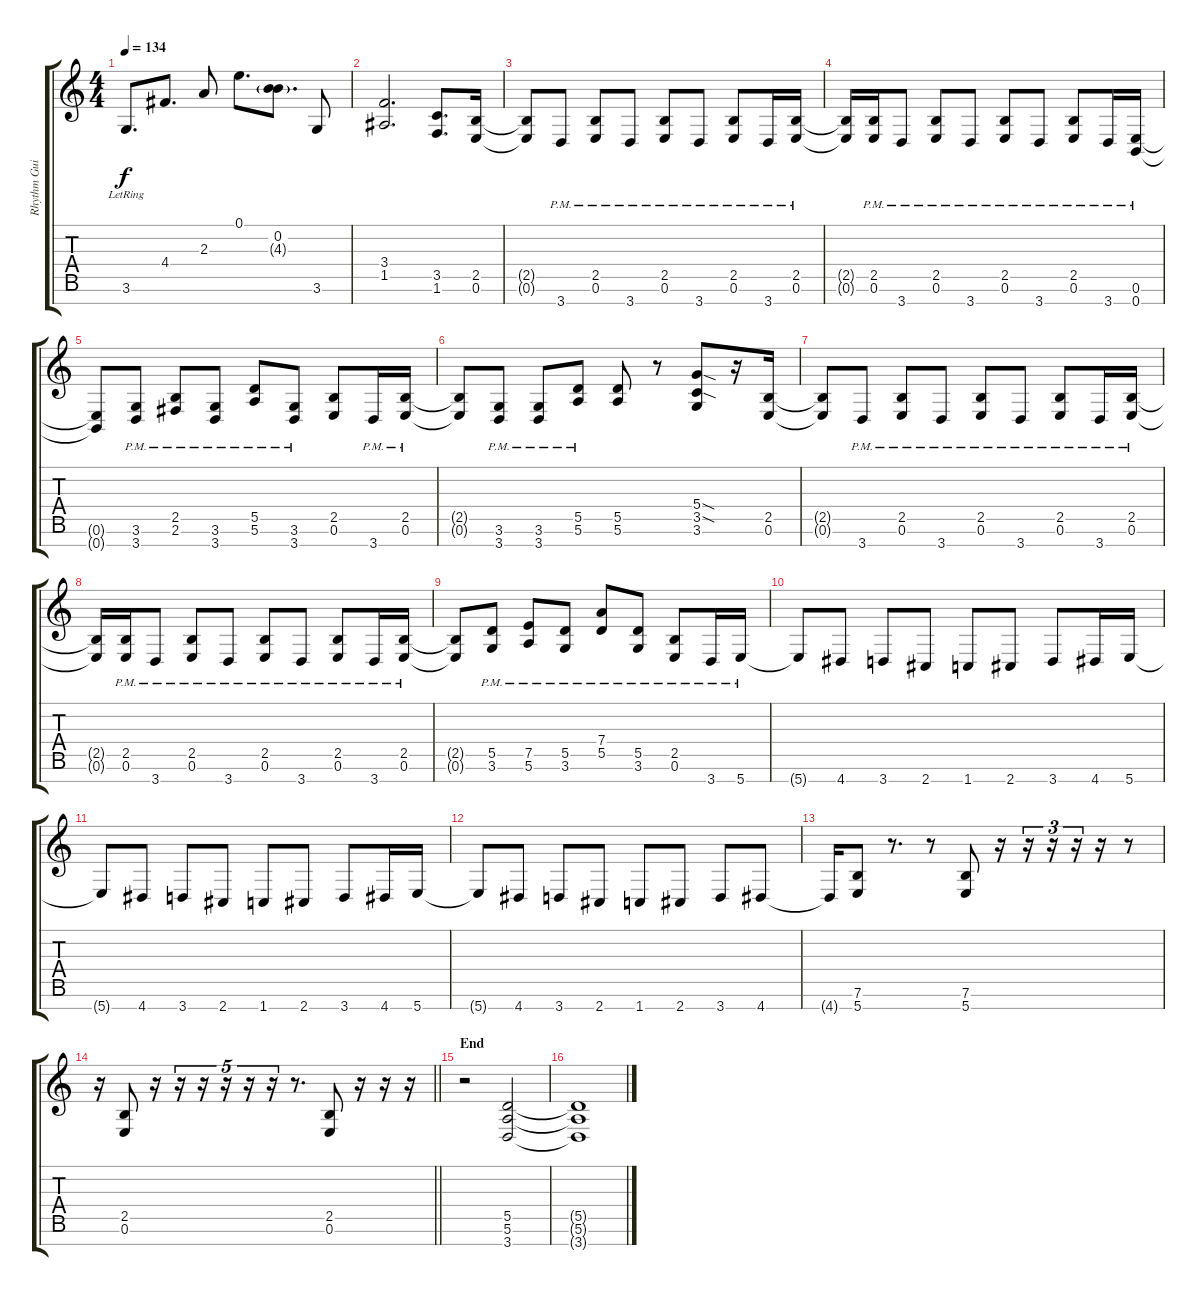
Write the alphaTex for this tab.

\track ("Rhythm Guitar" "Rhythm Gui") {instrument overdrivenguitar}
\staff {score tabs}
\tuning (E4 B3 G3 D3 A2 E2 B1) {hide}
\ts (4 4)
\tempo 134
\clef g2
\ks c
3.6{lr}.8{d dy f} 4.4.8{d} 2.3.8 0.1.8{d} (0.2 4.3{g}).8{d} 3.6.8 |
(3.4 1.5).2{d} (3.5 1.6).8{d} (2.5 0.6).16 |
(2.5{t} 0.6{t}).8 3.7{pm}.8 (2.5{pm} 0.6{pm}).8 3.7{pm}.8 (2.5{pm} 0.6{pm}).8 3.7{pm}.8 (2.5{pm} 0.6{pm}).8 3.7{pm}.16 (2.5{pm} 0.6{pm}).16 |
(2.5{t} 0.6{t}).16 (2.5{pm} 0.6{pm}).16 3.7{pm}.8 (2.5{pm} 0.6{pm}).8 3.7{pm}.8 (2.5{pm} 0.6{pm}).8 3.7{pm}.8 (2.5{pm} 0.6{pm}).8 3.7{pm}.16 (0.6{pm} 0.7{pm}).16 |
(0.6{t} 0.7{t}).8 (3.6{pm} 3.7{pm}).8 (2.5{pm} 2.6{pm}).8 (3.6{pm} 3.7{pm}).8 (5.5{pm} 5.6{pm}).8 (3.6{pm} 3.7{pm}).8 (2.5 0.6).8 3.7{pm}.16 (2.5{pm} 0.6{pm}).16 |
(2.5{t} 0.6{t}).8 (3.6{pm} 3.7{pm}).8 (3.6{pm} 3.7{pm}).8 (5.5{pm} 5.6{pm}).8 (5.5 5.6).8 r.8 (5.4{sod} 3.5{sod} 3.6).8 r.16 (2.5 0.6).16 |
(2.5{t} 0.6{t}).8 3.7{pm}.8 (2.5{pm} 0.6{pm}).8 3.7{pm}.8 (2.5{pm} 0.6{pm}).8 3.7{pm}.8 (2.5{pm} 0.6{pm}).8 3.7{pm}.16 (2.5{pm} 0.6{pm}).16 |
(2.5{t} 0.6{t}).16 (2.5{pm} 0.6{pm}).16 3.7{pm}.8 (2.5{pm} 0.6{pm}).8 3.7{pm}.8 (2.5{pm} 0.6{pm}).8 3.7{pm}.8 (2.5{pm} 0.6{pm}).8 3.7{pm}.16 (2.5{pm} 0.6{pm}).16 |
(2.5{t} 0.6{t}).8 (5.5 3.6{pm}).8 (7.5 5.6{pm}).8 (5.5{pm} 3.6{pm}).8 (7.4{pm} 5.5{pm}).8 (5.5{pm} 3.6{pm}).8 (2.5{pm} 0.6{pm}).8 3.7{pm}.16 5.7{pm}.16 |
5.7{t}.8 4.7.8 3.7.8 2.7.8 1.7.8 2.7.8 3.7.8 4.7.16 5.7.16 |
5.7{t}.8 4.7.8 3.7.8 2.7.8 1.7.8 2.7.8 3.7.8 4.7.16 5.7.16 |
5.7{t}.8 4.7.8 3.7.8 2.7.8 1.7.8 2.7.8 3.7.8 4.7.8 |
4.7{t}.16 (7.6 5.7).8 r.8{d} r.8 (7.6 5.7).8 r.16 r.16{tu (3 2)} r.16{tu (3 2)} r.16{tu (3 2)} r.16 r.8 |
\barLineRight lightlight
r.16 (2.5 0.6).8 r.16 r.16{tu (5 4)} r.16{tu (5 4)} r.16{tu (5 4)} r.16{tu (5 4)} r.16{tu (5 4)} r.8{d} (2.5 0.6).8 r.16 r.16 r.16 |
\section ("" "End")
r.2 (5.5 5.6 3.7).2 |
(5.5{t} 5.6{t} 3.7{t}).1
